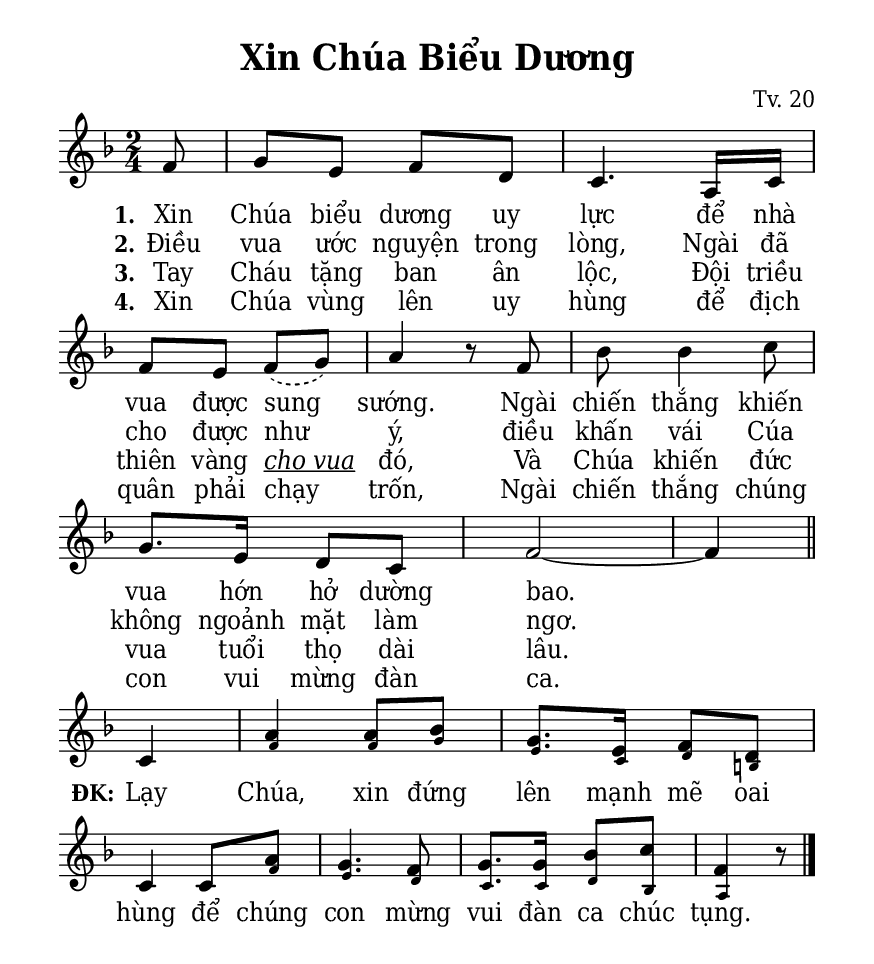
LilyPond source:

% Cài đặt chung\
\version "2.22.1"
\include "english.ly"

\header {
  title = "Xin Chúa Biểu Dương"
  composer = "Tv. 20"
  %arranger = "Lm. Kim Long"
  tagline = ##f
}

% Nhạc phiên khúc
nhacPhienKhucSop = \relative c' {
  \partial 8 f8 |
  g e f d |
  c4. a16 c |
  f8 e \slurDashed f (g) |
  a4 r8 f |
  bf bf4 c8 |
  g8. e16 d8 c |
  f2 ~ |
  f4 \bar "||" \break
  
  c4 |
  a'4 a8 bf |
  g8. e16 f8 d |
  c4 c8 a' |
  g4. f8 |
  g8. g16 bf8 c |
  f,4 r8 \bar "|."
}

nhacPhienKhucAlto = \relative c' {
  r8 |
  R2*7
  r4
  c |
  f f8 g |
  e8. c16 d8 b! |
  c4 c8 f |
  e4. d8 |
  c8. c16 d8 bf |
  a4 r8
}

% Lời phiên khúc
loiPhienKhucSop = \lyrics {
  <<
    {
      \set stanza = "1."
      Xin Chúa biểu dương uy lực
      để nhà vua được sung sướng.
      Ngài chiến thắng khiến vua hớn hở dường bao.
    }
    \new Lyrics {
	    \set associatedVoice = "beSop"
	    \set stanza = "2."
	    Điều vua ước nguyện trong lòng,
	    Ngài đã cho được như ý,
	    điều khấn vái Cúa không ngoảnh mặt làm ngơ.
    }
    \new Lyrics {
	    \set associatedVoice = "beSop"
	    \set stanza = "3."
	    Tay Cháu tặng ban ân lộc,
	    Đội triều thiên vàng
	    \markup { \italic \underline "cho vua" }
	    đó,
	    Và Chúa khiến đức vua tuổi thọ dài lâu.
    }
    \new Lyrics {
	    \set associatedVoice = "beSop"
	    \set stanza = "4."
	    Xin Chúa vùng lên uy hùng
	    để địch quân phải chạy trốn,
	    Ngài chiến thắng chúng con vui mừng đàn ca.
    }
  >>
  \set stanza = "ĐK:"
  Lạy Chúa, xin đứng lên mạnh mẽ oai hùng
  để chúng con mừng vui đàn ca chúc tụng.
}

% Dàn trang
\paper {
  #(set-paper-size "a5")
  top-margin = 10\mm
  bottom-margin = 10\mm
  left-margin = 10\mm
  right-margin = 10\mm
  indent = #0
  #(define fonts
	 (make-pango-font-tree "Deja Vu Serif Condensed"
	 		       "Deja Vu Serif Condensed"
			       "Deja Vu Serif Condensed"
			       (/ 20 20)))
  print-page-number = ##f
}

TongNhip = {
  \key f \major \time 2/4
  \set Timing.beamExceptions = #'()
  \set Timing.baseMoment = #(ly:make-moment 1/4)
}

% Đổi kích thước nốt cho bè phụ
notBePhu =
#(define-music-function (font-size music) (number? ly:music?)
   (for-some-music
     (lambda (m)
       (if (music-is-of-type? m 'rhythmic-event)
           (begin
             (set! (ly:music-property m 'tweaks)
                   (cons `(font-size . ,font-size)
                         (ly:music-property m 'tweaks)))
             #t)
           #f))
     music)
   music)

\score {
  \new ChoirStaff <<
    \new Staff \with {
        \consists "Merge_rests_engraver"
        printPartCombineTexts = ##f
      }
      <<
      \new Voice \TongNhip \partCombine 
        \nhacPhienKhucSop
        \notBePhu -3 { \nhacPhienKhucAlto }
      \new NullVoice = beSop \nhacPhienKhucSop
      \new Lyrics \lyricsto beSop \loiPhienKhucSop
      >>
  >>
  \layout {
    %\override Staff.TimeSignature.transparent = ##t
    \override Lyrics.LyricSpace.minimum-distance = #1.5
    \override Score.BarNumber.break-visibility = ##(#f #f #f)
    \override Score.SpacingSpanner.uniform-stretching = ##t
  } 
}
